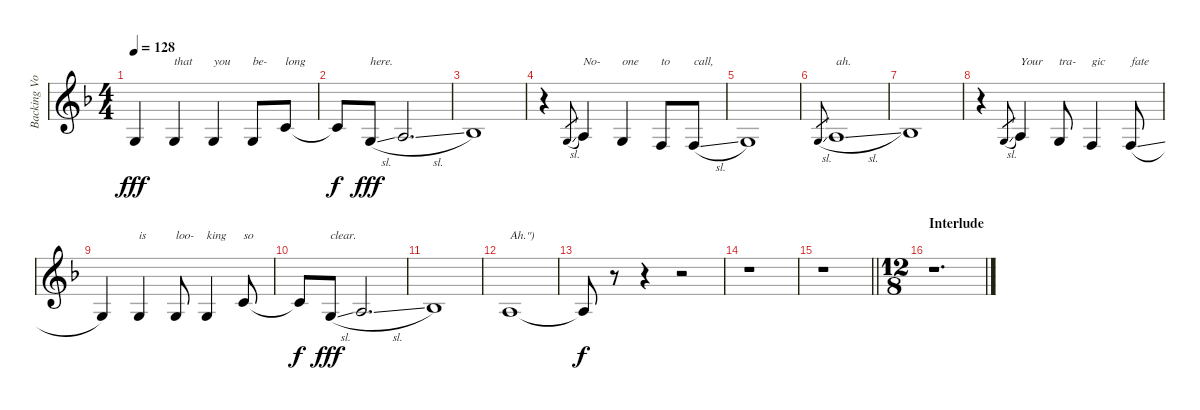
\track ("Backing Vocals 1" "Backing Vo") {instrument lead6voice}
\staff {score}
\tuning (E4 B3 G3 D3 A2 D2) {hide}
\ts (4 4)
\tempo 128
\clef g2
\ks dminor
5.4.4{dy fff} 5.4.4{txt "that"} 5.4.4{txt "you"} 5.4.8{txt "be-"} 5.3.8{txt "long"} |
5.3{t}.8{dy f} 5.4{sl}.8{txt "here." dy fff} 7.4{sl}.2{d} |
8.4.1 |
r.4 0.3{sl}.8{gr} 2.3.4{txt "No-"} 5.4.4{txt "one"} 3.4.8{txt "to"} 3.4{sl}.8{txt "call,"} |
5.4.1 |
0.3{sl}.8{gr} 2.3{sl}.1{txt "ah."} |
3.3.1 |
r.4 0.3{sl}.8{gr} 2.3.4{txt "Your"} 5.4.8{txt "tra-"} 3.4.4{txt "gic"} 3.4{sl}.8{txt "fate"} |
5.4.4 5.4.4{txt "is"} 5.4.8{txt "loo-"} 5.4.4{txt "king"} 5.3.8{txt "so"} |
5.3{t}.8{dy f} 5.4{sl}.8{txt "clear." dy fff} 7.4{sl}.2{d} |
8.4.1 |
7.4.1{txt "Ah.\")"} |
7.4{t}.8{dy f} r.8 r.4 r.2 |
r.1 |
\barLineRight lightlight
r.1 |
\ts (12 8)
\section ("" "Interlude")
r.1{d}
